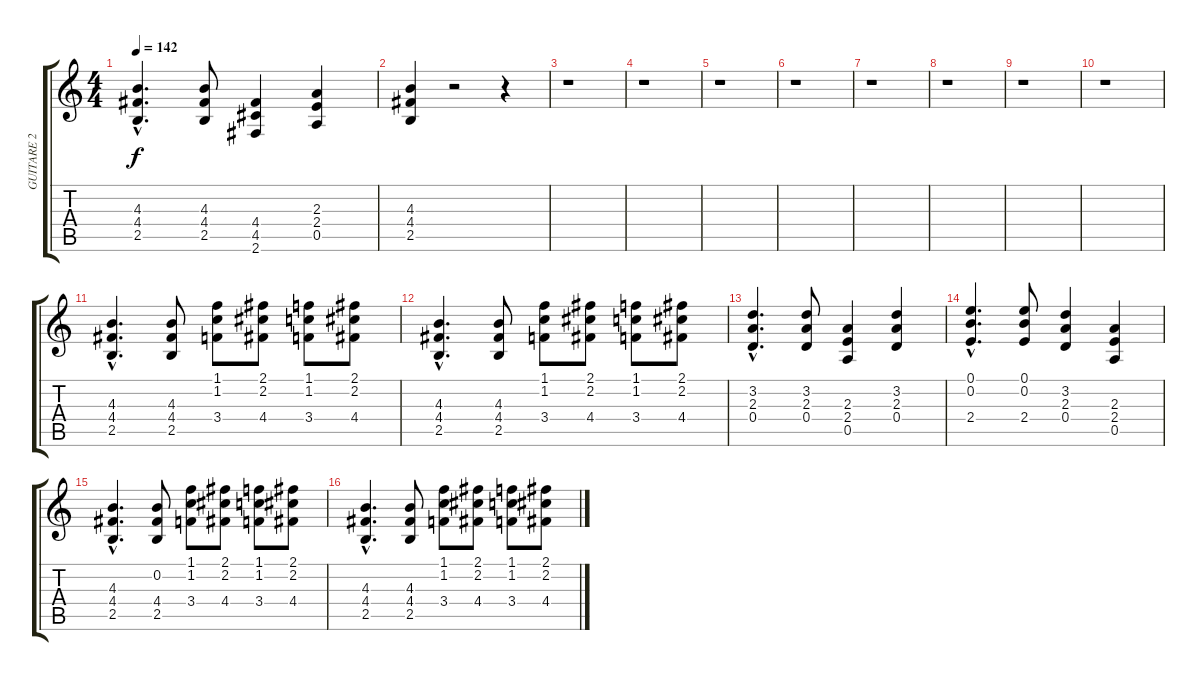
\track ("GUITARE 2" "GUITARE 2") {instrument distortionguitar}
\staff {score tabs}
\tuning (E4 B3 G3 D3 A2 E2) {hide}
\ts (4 4)
\tempo 142
\clef g2
\ks c
(4.3{hac} 4.4{hac} 2.5{hac}).4{d dy f} (4.3 4.4 2.5).8 (4.4 4.5 2.6).4 (2.3 2.4 0.5).4 |
(4.3 4.4 2.5).4 r.2 r.4 |
r.1 |
r.1 |
r.1 |
r.1 |
r.1 |
r.1 |
r.1 |
r.1 |
(4.3{hac} 4.4{hac} 2.5{hac}).4{d} (4.3 4.4 2.5).8 (1.1 1.2 3.4).8 (2.1 2.2 4.4).8 (1.1 1.2 3.4).8 (2.1 2.2 4.4).8 |
(4.3{hac} 4.4{hac} 2.5{hac}).4{d} (4.3 4.4 2.5).8 (1.1 1.2 3.4).8 (2.1 2.2 4.4).8 (1.1 1.2 3.4).8 (2.1 2.2 4.4).8 |
(3.2{hac} 2.3{hac} 0.4{hac}).4{d} (3.2 2.3 0.4).8 (2.3 2.4 0.5).4 (3.2 2.3 0.4).4 |
(0.1{hac} 0.2{hac} 2.4{hac}).4{d} (0.1 0.2 2.4).8 (3.2 2.3 0.4).4 (2.3 2.4 0.5).4 |
(4.3{hac} 4.4{hac} 2.5{hac}).4{d} (0.2 4.4 2.5).8 (1.1 1.2 3.4).8 (2.1 2.2 4.4).8 (1.1 1.2 3.4).8 (2.1 2.2 4.4).8 |
(4.3{hac} 4.4{hac} 2.5{hac}).4{d} (4.3 4.4 2.5).8 (1.1 1.2 3.4).8 (2.1 2.2 4.4).8 (1.1 1.2 3.4).8 (2.1 2.2 4.4).8
